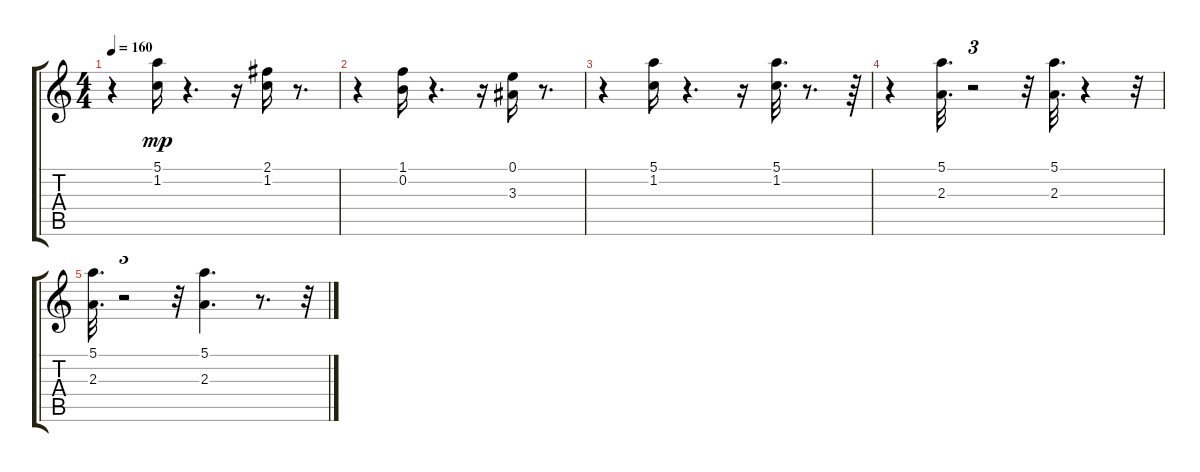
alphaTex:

\track "" {instrument electricguitarclean}
\staff {score tabs}
\tuning (E4 B3 G3 D3 A2 E2) {hide}
\ts (4 4)
\tempo 160
\clef g2
\ks c
r.4{dy mp} (5.1 1.2).16 r.4{d} r.16 (2.1 1.2).16 r.8{d} |
r.4 (1.1 0.2).16 r.4{d} r.16 (0.1 3.3).16 r.8{d} |
r.4 (5.1 1.2).16 r.4{d} r.16 (5.1 1.2).32{d} r.8{d} r.64 |
r.4 (5.1 2.3).32{d} r.2{tu (3 2)} r.32 (5.1 2.3).32{d} r.4 r.32 |
(5.1 2.3).32{d} r.2{tu (3 2)} r.32 (5.1 2.3).4{d} r.8{d} r.32{tu (3 2)}
